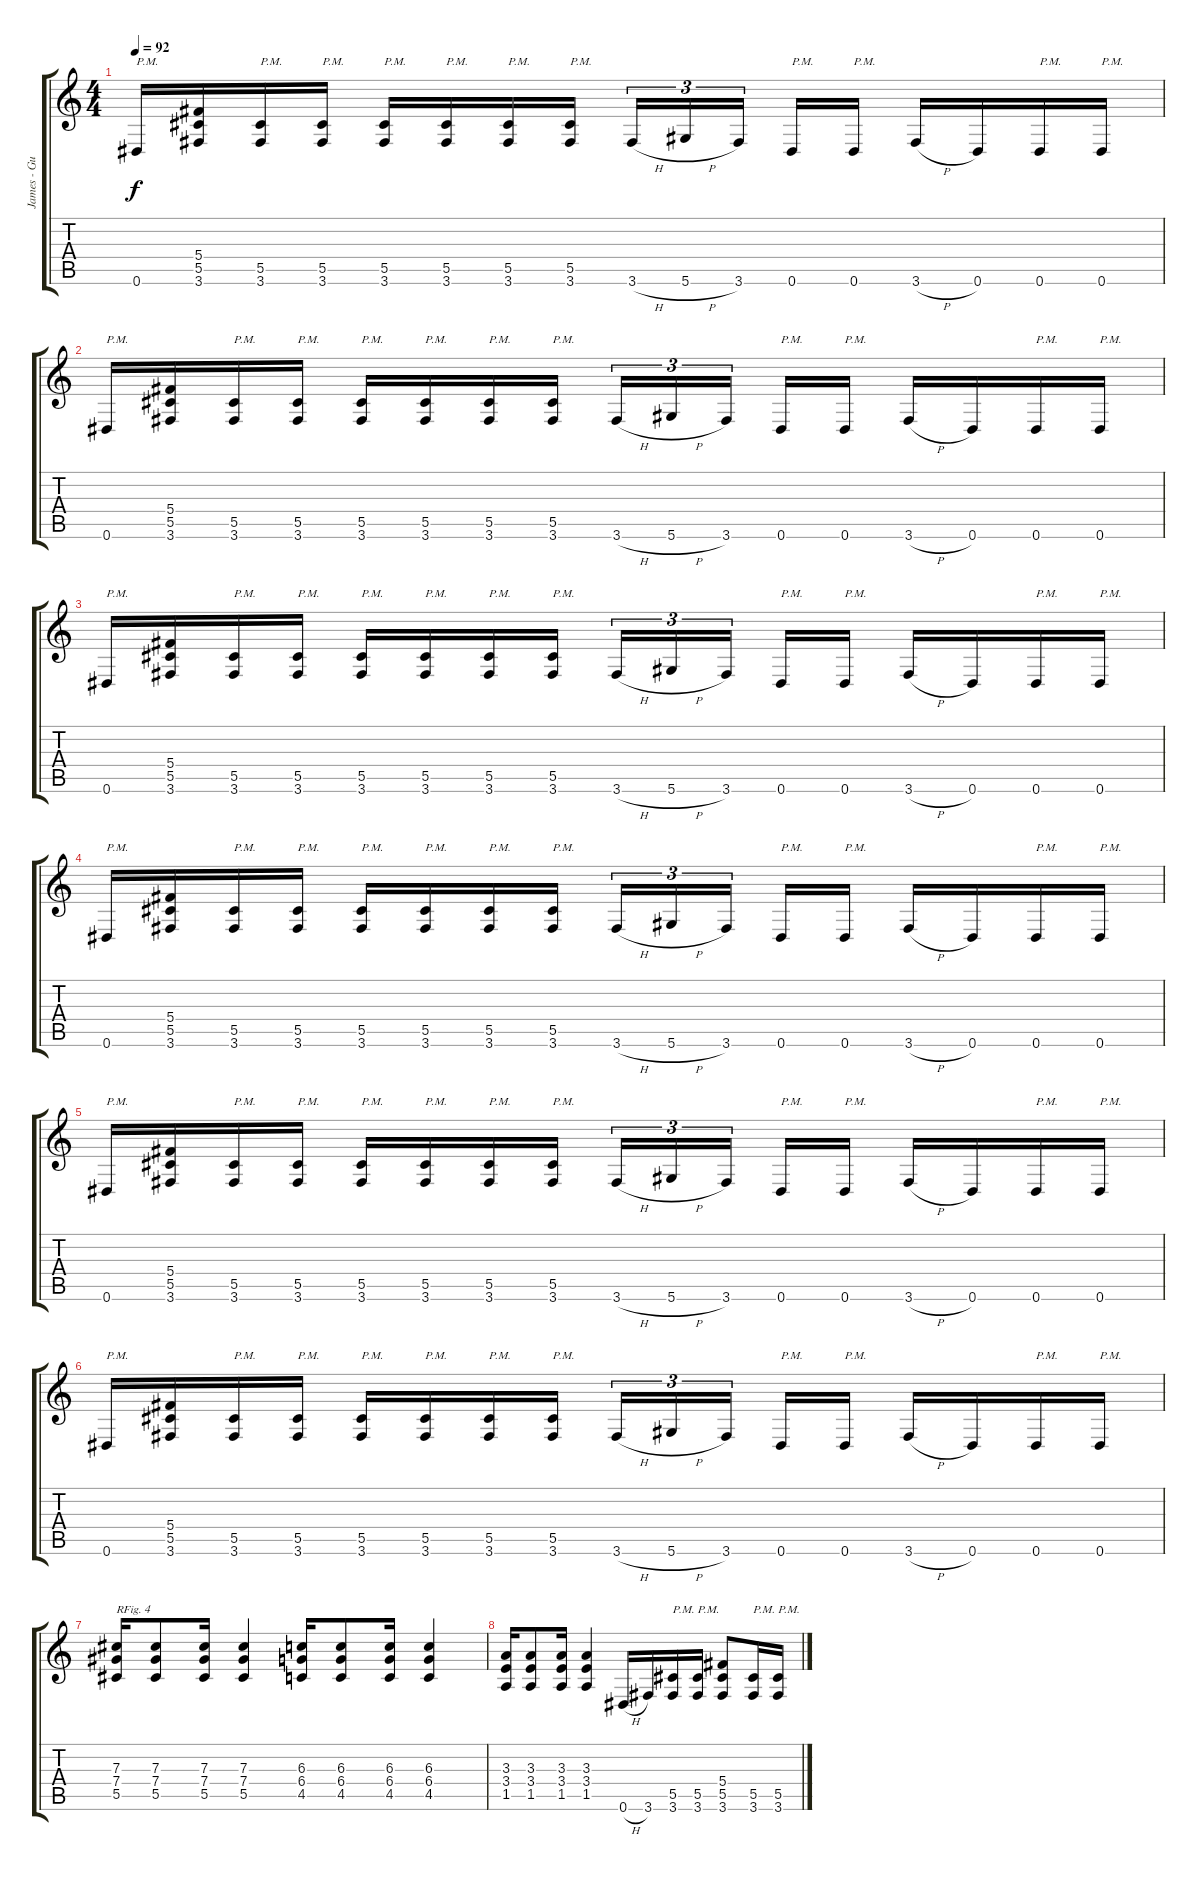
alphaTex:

\track ("James - Guitar" "James - Gu") {instrument distortionguitar}
\staff {score tabs}
\tuning (Eb4 Bb3 Gb3 Db3 Ab2 Eb2) {hide}
\ts (4 4)
\tempo 92
\clef g2
\ks c
0.6.16{txt "P.M." dy f} (5.4 5.5 3.6).16 (5.5 3.6).16{txt "P.M."} (5.5 3.6).16{txt "P.M."} (5.5 3.6).16{txt "P.M."} (5.5 3.6).16{txt "P.M."} (5.5 3.6).16{txt "P.M."} (5.5 3.6).16{txt "P.M."} 3.6{h}.16{tu (3 2)} 5.6{h}.16{tu (3 2)} 3.6.16{tu (3 2)} 0.6.16{txt "P.M."} 0.6.16{txt "P.M."} 3.6{h}.16 0.6.16 0.6.16{txt "P.M."} 0.6.16{txt "P.M."} |
0.6.16{txt "P.M."} (5.4 5.5 3.6).16 (5.5 3.6).16{txt "P.M."} (5.5 3.6).16{txt "P.M."} (5.5 3.6).16{txt "P.M."} (5.5 3.6).16{txt "P.M."} (5.5 3.6).16{txt "P.M."} (5.5 3.6).16{txt "P.M."} 3.6{h}.16{tu (3 2)} 5.6{h}.16{tu (3 2)} 3.6.16{tu (3 2)} 0.6.16{txt "P.M."} 0.6.16{txt "P.M."} 3.6{h}.16 0.6.16 0.6.16{txt "P.M."} 0.6.16{txt "P.M."} |
0.6.16{txt "P.M."} (5.4 5.5 3.6).16 (5.5 3.6).16{txt "P.M."} (5.5 3.6).16{txt "P.M."} (5.5 3.6).16{txt "P.M."} (5.5 3.6).16{txt "P.M."} (5.5 3.6).16{txt "P.M."} (5.5 3.6).16{txt "P.M."} 3.6{h}.16{tu (3 2)} 5.6{h}.16{tu (3 2)} 3.6.16{tu (3 2)} 0.6.16{txt "P.M."} 0.6.16{txt "P.M."} 3.6{h}.16 0.6.16 0.6.16{txt "P.M."} 0.6.16{txt "P.M."} |
0.6.16{txt "P.M."} (5.4 5.5 3.6).16 (5.5 3.6).16{txt "P.M."} (5.5 3.6).16{txt "P.M."} (5.5 3.6).16{txt "P.M."} (5.5 3.6).16{txt "P.M."} (5.5 3.6).16{txt "P.M."} (5.5 3.6).16{txt "P.M."} 3.6{h}.16{tu (3 2)} 5.6{h}.16{tu (3 2)} 3.6.16{tu (3 2)} 0.6.16{txt "P.M."} 0.6.16{txt "P.M."} 3.6{h}.16 0.6.16 0.6.16{txt "P.M."} 0.6.16{txt "P.M."} |
0.6.16{txt "P.M."} (5.4 5.5 3.6).16 (5.5 3.6).16{txt "P.M."} (5.5 3.6).16{txt "P.M."} (5.5 3.6).16{txt "P.M."} (5.5 3.6).16{txt "P.M."} (5.5 3.6).16{txt "P.M."} (5.5 3.6).16{txt "P.M."} 3.6{h}.16{tu (3 2)} 5.6{h}.16{tu (3 2)} 3.6.16{tu (3 2)} 0.6.16{txt "P.M."} 0.6.16{txt "P.M."} 3.6{h}.16 0.6.16 0.6.16{txt "P.M."} 0.6.16{txt "P.M."} |
0.6.16{txt "P.M."} (5.4 5.5 3.6).16 (5.5 3.6).16{txt "P.M."} (5.5 3.6).16{txt "P.M."} (5.5 3.6).16{txt "P.M."} (5.5 3.6).16{txt "P.M."} (5.5 3.6).16{txt "P.M."} (5.5 3.6).16{txt "P.M."} 3.6{h}.16{tu (3 2)} 5.6{h}.16{tu (3 2)} 3.6.16{tu (3 2)} 0.6.16{txt "P.M."} 0.6.16{txt "P.M."} 3.6{h}.16 0.6.16 0.6.16{txt "P.M."} 0.6.16{txt "P.M."} |
(7.3 7.4 5.5).16{txt "RFig. 4"} (7.3 7.4 5.5).8 (7.3 7.4 5.5).16 (7.3 7.4 5.5).4 (6.3 6.4 4.5).16 (6.3 6.4 4.5).8 (6.3 6.4 4.5).16 (6.3 6.4 4.5).4 |
(3.3 3.4 1.5).16 (3.3 3.4 1.5).8 (3.3 3.4 1.5).16 (3.3 3.4 1.5).4 0.6{h}.16 3.6.16 (5.5 3.6).16{txt "P.M."} (5.5 3.6).16{txt "P.M."} (5.4 5.5 3.6).8 (5.5 3.6).16{txt "P.M."} (5.5 3.6).16{txt "P.M."}
